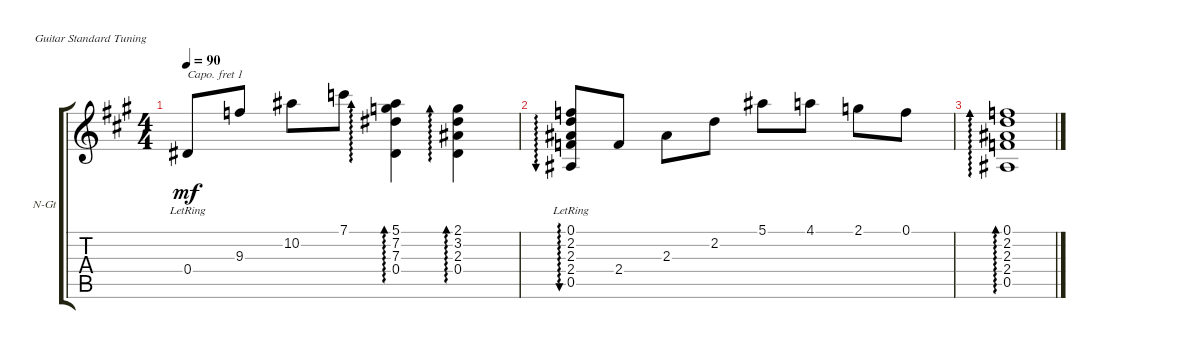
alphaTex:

\defaultSystemsLayout 4
\bracketExtendMode groupsimilarinstruments
\firstSystemTrackNameOrientation horizontal
\otherSystemsTrackNameOrientation horizontal
\track ("Nylon Guitar" "N-Gt") {instrument acousticguitarnylon}
\staff {score tabs}
\capo 1
\tuning (E4 B3 G3 D3 A2 E2)
\ts (4 4)
\tempo 90
\clef g2
\ks a
0.4{lr}.8{dy mf} 9.3.8 10.2.8 7.1.8 (0.4 7.3 7.2 5.1).4{ad 0} (0.4 2.3 3.2 2.1).4{ad 0} |
(0.1{lr} 2.2{lr} 2.3{lr} 2.4{lr} 0.5{lr}).8{au 0} 2.4.8 2.3.8 2.2.8 5.1.8 4.1.8 2.1.8 0.1.8 |
(0.5 2.4 2.3 2.2 0.1).1{ad 0}
